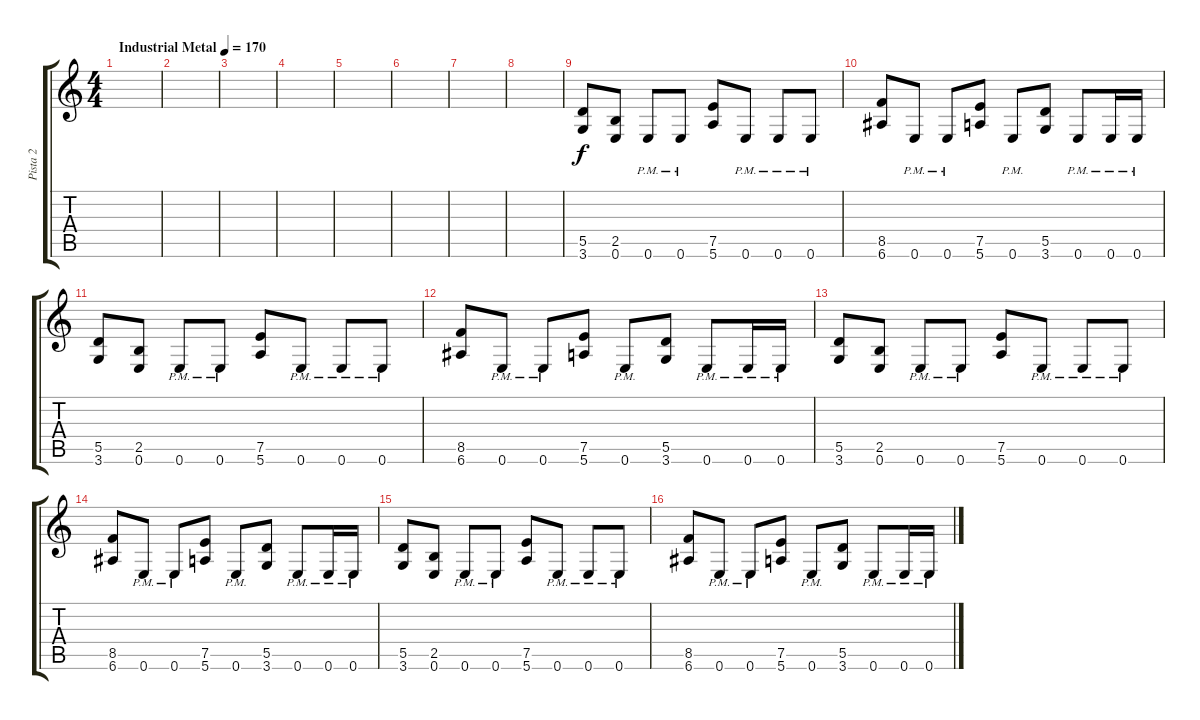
\track ("Pista 2" "Pista 2") {instrument distortionguitar}
\staff {score tabs}
\tuning (E4 B3 G3 D3 A2 E2) {hide}
\ts (4 4)
\tempo (170 "Industrial Metal")
\clef g2
\ks c
|
|
|
|
|
|
|
|
(5.5 3.6).8 (2.5 0.6).8 0.6{pm}.8 0.6{pm}.8 (7.5 5.6).8 0.6{pm}.8 0.6{pm}.8 0.6{pm}.8 |
(8.5 6.6).8 0.6{pm}.8 0.6{pm}.8 (7.5 5.6).8 0.6{pm}.8 (5.5 3.6).8 0.6{pm}.8 0.6{pm}.16 0.6{pm}.16 |
(5.5 3.6).8 (2.5 0.6).8 0.6{pm}.8 0.6{pm}.8 (7.5 5.6).8 0.6{pm}.8 0.6{pm}.8 0.6{pm}.8 |
(8.5 6.6).8 0.6{pm}.8 0.6{pm}.8 (7.5 5.6).8 0.6{pm}.8 (5.5 3.6).8 0.6{pm}.8 0.6{pm}.16 0.6{pm}.16 |
(5.5 3.6).8 (2.5 0.6).8 0.6{pm}.8 0.6{pm}.8 (7.5 5.6).8 0.6{pm}.8 0.6{pm}.8 0.6{pm}.8 |
(8.5 6.6).8 0.6{pm}.8 0.6{pm}.8 (7.5 5.6).8 0.6{pm}.8 (5.5 3.6).8 0.6{pm}.8 0.6{pm}.16 0.6{pm}.16 |
(5.5 3.6).8 (2.5 0.6).8 0.6{pm}.8 0.6{pm}.8 (7.5 5.6).8 0.6{pm}.8 0.6{pm}.8 0.6{pm}.8 |
(8.5 6.6).8 0.6{pm}.8 0.6{pm}.8 (7.5 5.6).8 0.6{pm}.8 (5.5 3.6).8 0.6{pm}.8 0.6{pm}.16 0.6{pm}.16
